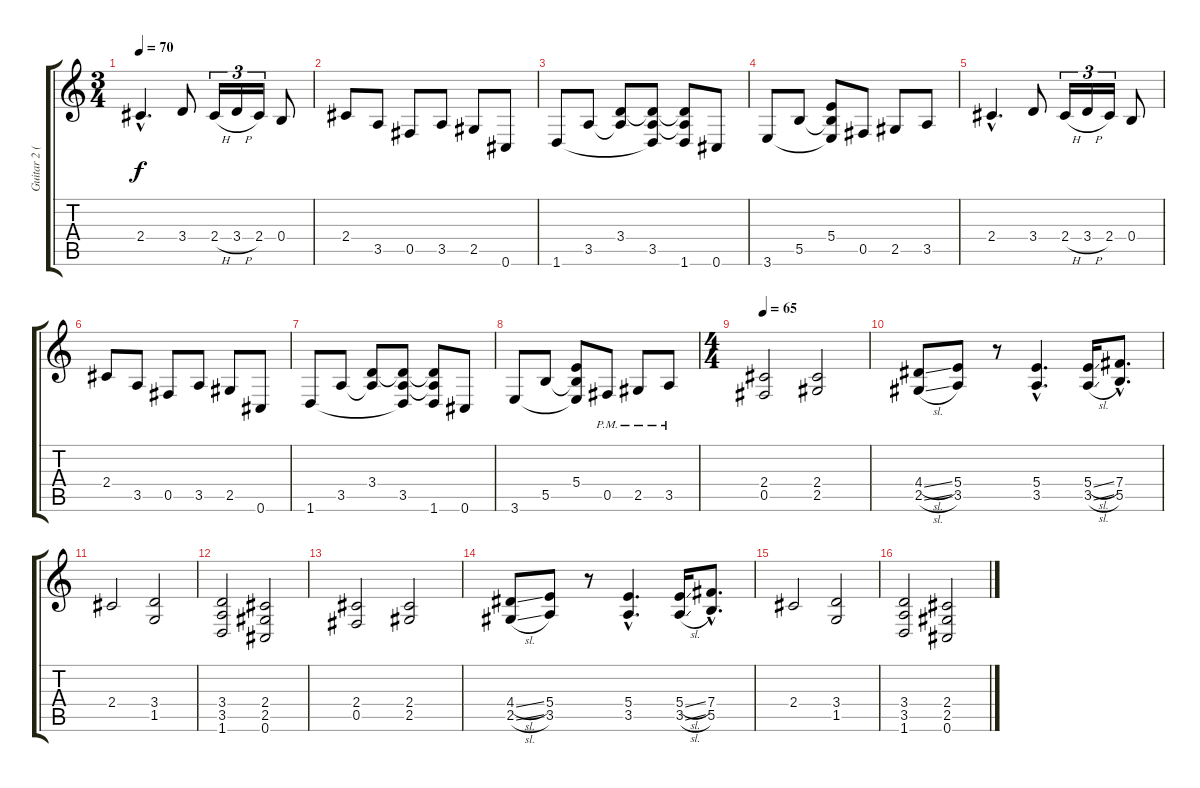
\track ("Guitar 2 (Distortion)" "Guitar 2 (") {instrument distortionguitar}
\staff {score tabs}
\tuning (Db4 Ab3 E3 B2 Gb2 Db2) {hide}
\ts (3 4)
\tempo 70
\clef g2
\ks c
2.4{hac}.4{d dy f} 3.4.8 2.4{h}.16{tu (3 2)} 3.4{h}.16{tu (3 2)} 2.4.16{tu (3 2)} 0.4.8 |
2.4.8 3.5.8 0.5.8 3.5.8 2.5.8 0.6.8 |
1.6.8 3.5.8 (3.4 3.5{t}).8 (3.4{t} 3.5 1.6{t}).8 (3.4{t} 3.5{t} 1.6).8 0.6.8 |
3.6.8 5.5.8 (5.4 5.5{t} 3.6{t}).8 0.5.8 2.5.8 3.5.8 |
2.4{hac}.4{d} 3.4.8 2.4{h}.16{tu (3 2)} 3.4{h}.16{tu (3 2)} 2.4.16{tu (3 2)} 0.4.8 |
2.4.8 3.5.8 0.5.8 3.5.8 2.5.8 0.6.8 |
1.6.8 3.5.8 (3.4 3.5{t}).8 (3.4{t} 3.5 1.6{t}).8 (3.4{t} 3.5{t} 1.6).8 0.6.8 |
3.6.8 5.5.8 (5.4 5.5{t} 3.6{t}).8 0.5{pm}.8 2.5{pm}.8 3.5{pm}.8 |
\ts (4 4)
\tempo 65
(2.4 0.5).2 (2.4 2.5).2 |
(4.4{sl} 2.5{sl}).8 (5.4 3.5).8 r.8 (5.4{hac} 3.5{hac}).4{d} (5.4{sl} 3.5{sl}).16 (7.4{hac} 5.5{hac}).8{d} |
2.4.2 (3.4 1.5).2 |
(3.4 3.5 1.6).2 (2.4 2.5 0.6).2 |
(2.4 0.5).2 (2.4 2.5).2 |
(4.4{sl} 2.5{sl}).8 (5.4 3.5).8 r.8 (5.4{hac} 3.5{hac}).4{d} (5.4{sl} 3.5{sl}).16 (7.4{hac} 5.5{hac}).8{d} |
2.4.2 (3.4 1.5).2 |
(3.4 3.5 1.6).2 (2.4 2.5 0.6).2
